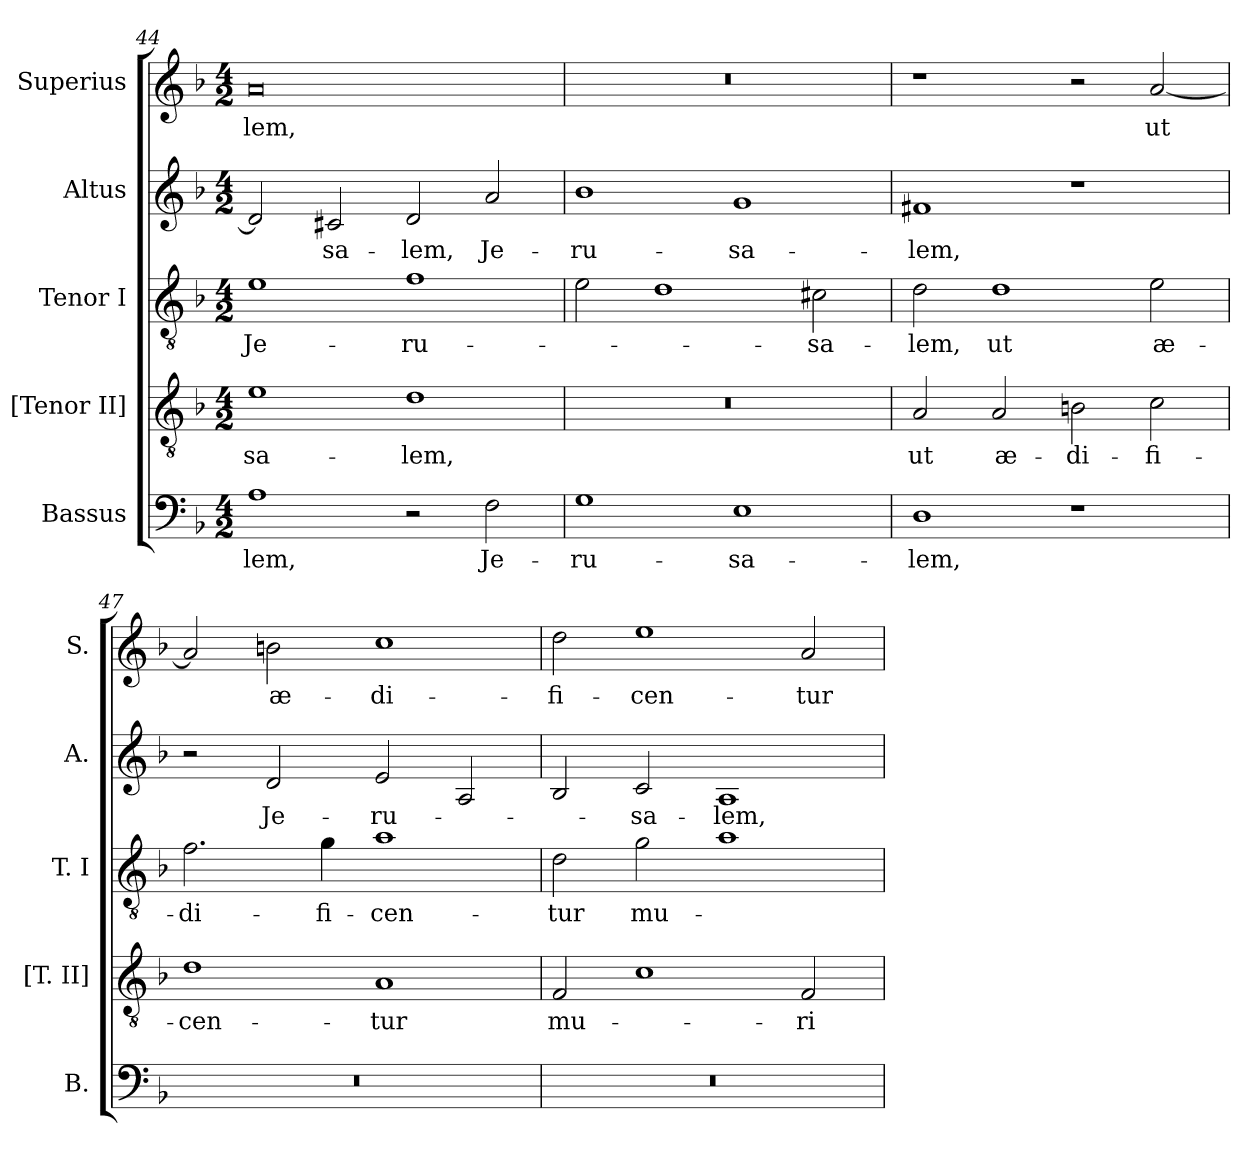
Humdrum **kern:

**kern	**text	**kern	**text	**kern	**text	**kern	**text	**kern	**text
*part5	*part5	*part4	*part4	*part3	*part3	*part2	*part2	*part1	*part1
*staff5	*staff5	*staff4	*staff4	*staff3	*staff3	*staff2	*staff2	*staff1	*staff1
*I"Bassus	*	*I"[Tenor II]	*	*I"Tenor I	*	*I"Altus	*	*I"Superius	*
*I'B.	*	*I'[T. II]	*	*I'T. I	*	*I'A.	*	*I'S.	*
*clefF4	*	*clefGv2	*	*clefGv2	*	*clefG2	*	*clefG2	*
*	*	*ITrd7c12	*	*ITrd7c12	*	*	*	*	*
*k[b-]	*	*k[b-]	*	*k[b-]	*	*k[b-]	*	*k[b-]	*
*F:	*	*F:	*	*F:	*	*F:	*	*F:	*
*M4/2	*	*M4/2	*	*M4/2	*	*M4/2	*	*M4/2	*
=44	=44	=44	=44	=44	=44	=44	=44	=44	=44
!	!LO:LY:b:color=#000000	!	!	!	!	!	!	!	!
!	!	!	!LO:LY:b:color=#000000	!	!	!	!	!	!
!	!	!	!	!	!LO:LY:b:color=#000000	!	!	!	!
!	!	!	!	!	!	!	!	!	!LO:LY:b:color=#000000
1Ai	-lem,	1Ei	-sa-	1Ei	Je-	2di/]	.	0ai	-lem,
!	!	!	!	!	!	!	!LO:LY:b:color=#000000	!	!
.	.	.	.	.	.	2c#Xi/	-sa-	.	.
!	!	!	!LO:LY:b:color=#000000	!	!	!	!	!	!
!	!	!	!	!	!LO:LY:b:color=#000000	!	!	!	!
!	!	!	!	!	!	!	!LO:LY:b:color=#000000	!	!
2r	.	1Di	-lem,	1Fi	-ru-	2di/	-lem,	.	.
!	!LO:LY:b:color=#000000	!	!	!	!	!	!	!	!
!	!	!	!	!	!	!	!LO:LY:b:color=#000000	!	!
2Fi\	Je-	.	.	.	.	2ai/	Je-	.	.
=45	=45	=45	=45	=45	=45	=45	=45	=45	=45
!	!LO:LY:b:color=#000000	!	!	!	!	!	!	!	!
!	!	!	!	!	!	!	!LO:LY:b:color=#000000	!	!
1Gi	-ru-	0r	.	2Ei\	.	1b-i	-ru-	0r	.
.	.	.	.	1Di	.	.	.	.	.
!	!LO:LY:b:color=#000000	!	!	!	!	!	!	!	!
!	!	!	!	!	!	!	!LO:LY:b:color=#000000	!	!
1Ei	-sa-	.	.	.	.	1gi	-sa-	.	.
!	!	!	!	!	!LO:LY:b:color=#000000	!	!	!	!
.	.	.	.	2C#Xi\	-sa-	.	.	.	.
=46	=46	=46	=46	=46	=46	=46	=46	=46	=46
!	!LO:LY:b:color=#000000	!	!	!	!	!	!	!	!
!	!	!	!LO:LY:b:color=#000000	!	!	!	!	!	!
!	!	!	!	!	!LO:LY:b:color=#000000	!	!	!	!
!	!	!	!	!	!	!	!LO:LY:b:color=#000000	!	!
1Di	-lem,	2AAi/	ut	2Di\	-lem,	1f#Xi	-lem,	1r	.
!	!	!	!LO:LY:b:color=#000000	!	!	!	!	!	!
!	!	!	!	!	!LO:LY:b:color=#000000	!	!	!	!
.	.	2AAi/	æ-	1Di	ut	.	.	.	.
!	!	!	!LO:LY:b:color=#000000	!	!	!	!	!	!
1r	.	2BBni\	-di-	.	.	1r	.	2r	.
!	!	!	!LO:LY:b:color=#000000	!	!	!	!	!	!
!	!	!	!	!	!LO:LY:b:color=#000000	!	!	!	!
!	!	!	!	!	!	!	!	!	!LO:LY:b:color=#000000
.	.	2Ci\	-fi-	2Ei\	æ-	.	.	[<2ai/	ut
!!LO:LB:g=z
=47	=47	=47	=47	=47	=47	=47	=47	=47	=47
!	!	!	!LO:LY:b:color=#000000	!	!	!	!	!	!
!	!	!	!	!	!LO:LY:b:color=#000000	!	!	!	!
0r	.	1Di	-cen-	2.Fi\	-di-	2r	.	2ai/]	.
!	!	!	!	!	!	!	!LO:LY:b:color=#000000	!	!
!	!	!	!	!	!	!	!	!	!LO:LY:b:color=#000000
.	.	.	.	.	.	2di/	Je-	2bni\	æ-
!	!	!	!	!	!LO:LY:b:color=#000000	!	!	!	!
.	.	.	.	4Gi\	-fi-	.	.	.	.
!	!	!	!LO:LY:b:color=#000000	!	!	!	!	!	!
!	!	!	!	!	!LO:LY:b:color=#000000	!	!	!	!
!	!	!	!	!	!	!	!LO:LY:b:color=#000000	!	!
!	!	!	!	!	!	!	!	!	!LO:LY:b:color=#000000
.	.	1AAi	-tur	1Ai	-cen-	2ei/	-ru-	1cci	-di-
.	.	.	.	.	.	2Ai/	.	.	.
=48	=48	=48	=48	=48	=48	=48	=48	=48	=48
!	!	!	!LO:LY:b:color=#000000	!	!	!	!	!	!
!	!	!	!	!	!LO:LY:b:color=#000000	!	!	!	!
!	!	!	!	!	!	!	!	!	!LO:LY:b:color=#000000
0r	.	2FFi/	mu-	2Di\	-tur	2B-i/	.	2ddi\	-fi-
!	!	!	!	!	!LO:LY:b:color=#000000	!	!	!	!
!	!	!	!	!	!	!	!LO:LY:b:color=#000000	!	!
!	!	!	!	!	!	!	!	!	!LO:LY:b:color=#000000
.	.	1Ci	.	2Gi\	mu-	2ci/	-sa-	1eei	-cen-
!	!	!	!	!	!	!	!LO:LY:b:color=#000000	!	!
.	.	.	.	1Ai	.	1Ai	-lem,	.	.
!	!	!	!LO:LY:b:color=#000000	!	!	!	!	!	!
!	!	!	!	!	!	!	!	!	!LO:LY:b:color=#000000
.	.	2FFi/	-ri	.	.	.	.	2ai/	-tur
=	=	=	=	=	=	=	=	=	=
*-	*-	*-	*-	*-	*-	*-	*-	*-	*-
